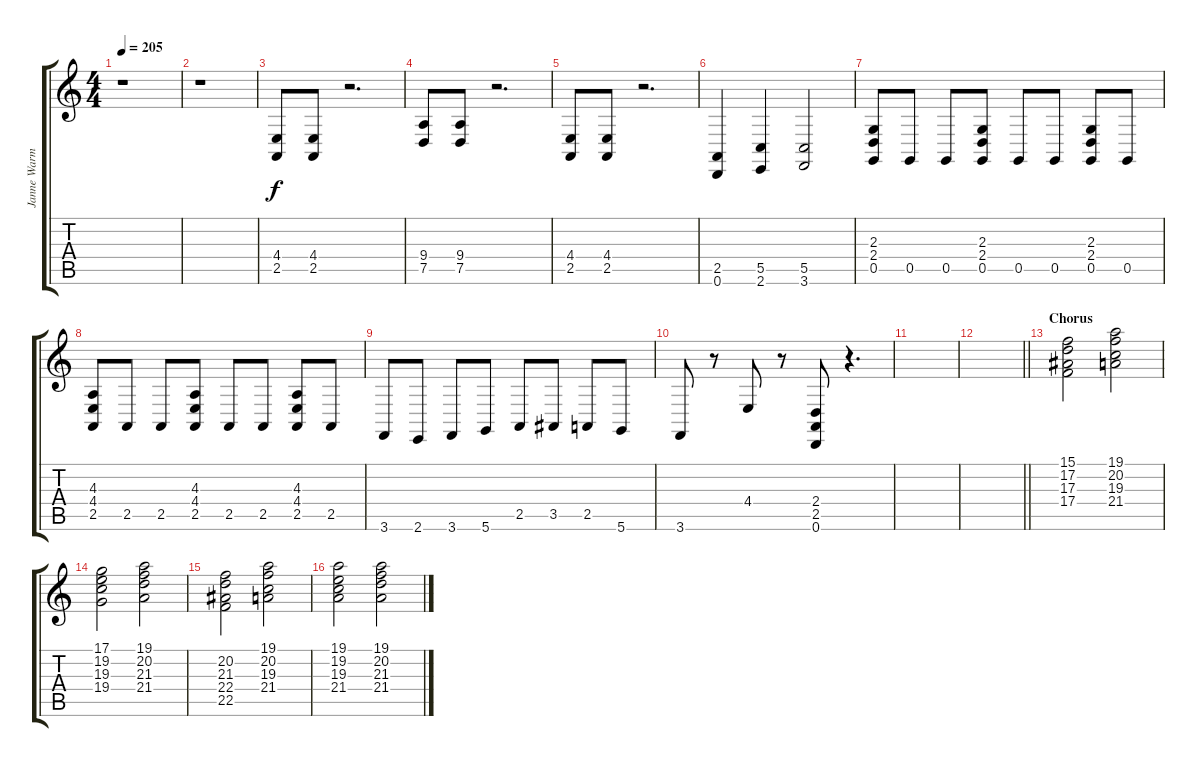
\track ("Janne Warman" "Janne Warm") {instrument stringensemble1}
\staff {score tabs}
\tuning (D4 A3 F3 C3 G2 D2) {hide}
\ts (4 4)
\tempo 205
\clef g2
\ks c
r.1{dy f} |
r.1 |
(4.4 2.5).8 (4.4 2.5).8 r.2{d} |
(9.4 7.5).8 (9.4 7.5).8 r.2{d} |
(4.4 2.5).8 (4.4 2.5).8 r.2{d} |
(2.5 0.6).4 (5.5 2.6).4 (5.5 3.6).2 |
(2.3 2.4 0.5).8 0.5.8 0.5.8 (2.3 2.4 0.5).8 0.5.8 0.5.8 (2.3 2.4 0.5).8 0.5.8 |
(4.3 4.4 2.5).8 2.5.8 2.5.8 (4.3 4.4 2.5).8 2.5.8 2.5.8 (4.3 4.4 2.5).8 2.5.8 |
3.6.8 2.6.8 3.6.8 5.6.8 2.5.8 3.5.8 2.5.8 5.6.8 |
3.6.8 r.8 4.4.8 r.8 (2.4 2.5 0.6).8 r.4{d} |
|
\barLineRight lightlight
|
\section ("" "Chorus")
(15.1 17.2 17.3 17.4).2{instrument drawbarorgan} (19.1 20.2 19.3 21.4).2 |
(17.1 19.2 19.3 19.4).2 (19.1 20.2 21.3 21.4).2 |
(20.2 21.3 22.4 22.5).2 (19.1 20.2 19.3 21.4).2 |
(19.1 19.2 19.3 21.4).2 (19.1 20.2 21.3 21.4).2
